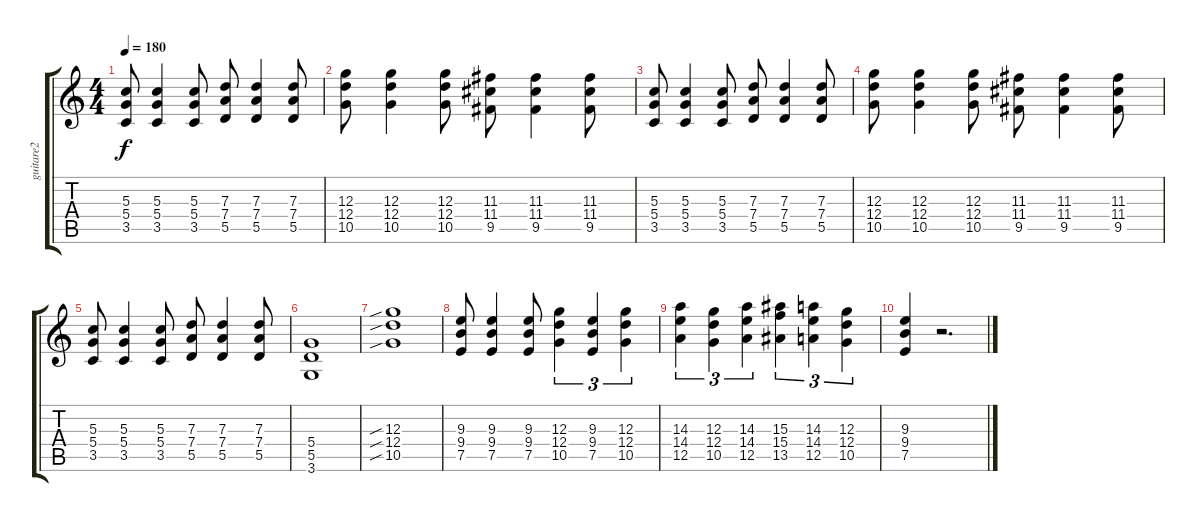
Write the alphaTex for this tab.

\track ("guitare2" "guitare2") {instrument distortionguitar}
\staff {score tabs}
\tuning (E4 B3 G3 D3 A2 E2) {hide}
\ts (4 4)
\tempo 180
\clef g2
\ks c
(5.3 5.4 3.5).8{dy f} (5.3 5.4 3.5).4 (5.3 5.4 3.5).8 (7.3 7.4 5.5).8 (7.3 7.4 5.5).4 (7.3 7.4 5.5).8 |
(12.3 12.4 10.5).8 (12.3 12.4 10.5).4 (12.3 12.4 10.5).8 (11.3 11.4 9.5).8 (11.3 11.4 9.5).4 (11.3 11.4 9.5).8 |
(5.3 5.4 3.5).8 (5.3 5.4 3.5).4 (5.3 5.4 3.5).8 (7.3 7.4 5.5).8 (7.3 7.4 5.5).4 (7.3 7.4 5.5).8 |
(12.3 12.4 10.5).8 (12.3 12.4 10.5).4 (12.3 12.4 10.5).8 (11.3 11.4 9.5).8 (11.3 11.4 9.5).4 (11.3 11.4 9.5).8 |
(5.3 5.4 3.5).8 (5.3 5.4 3.5).4 (5.3 5.4 3.5).8 (7.3 7.4 5.5).8 (7.3 7.4 5.5).4 (7.3 7.4 5.5).8 |
(5.4 5.5 3.6).1 |
(12.3{sib} 12.4{sib} 10.5{sib}).1 |
(9.3 9.4 7.5).8 (9.3 9.4 7.5).4 (9.3 9.4 7.5).8 (12.3 12.4 10.5).4{tu (3 2)} (9.3 9.4 7.5).4{tu (3 2)} (12.3 12.4 10.5).4{tu (3 2)} |
(14.3 14.4 12.5).4{tu (3 2)} (12.3 12.4 10.5).4{tu (3 2)} (14.3 14.4 12.5).4{tu (3 2)} (15.3 15.4 13.5).4{tu (3 2)} (14.3 14.4 12.5).4{tu (3 2)} (12.3 12.4 10.5).4{tu (3 2)} |
(9.3 9.4 7.5).4 r.2{d}
